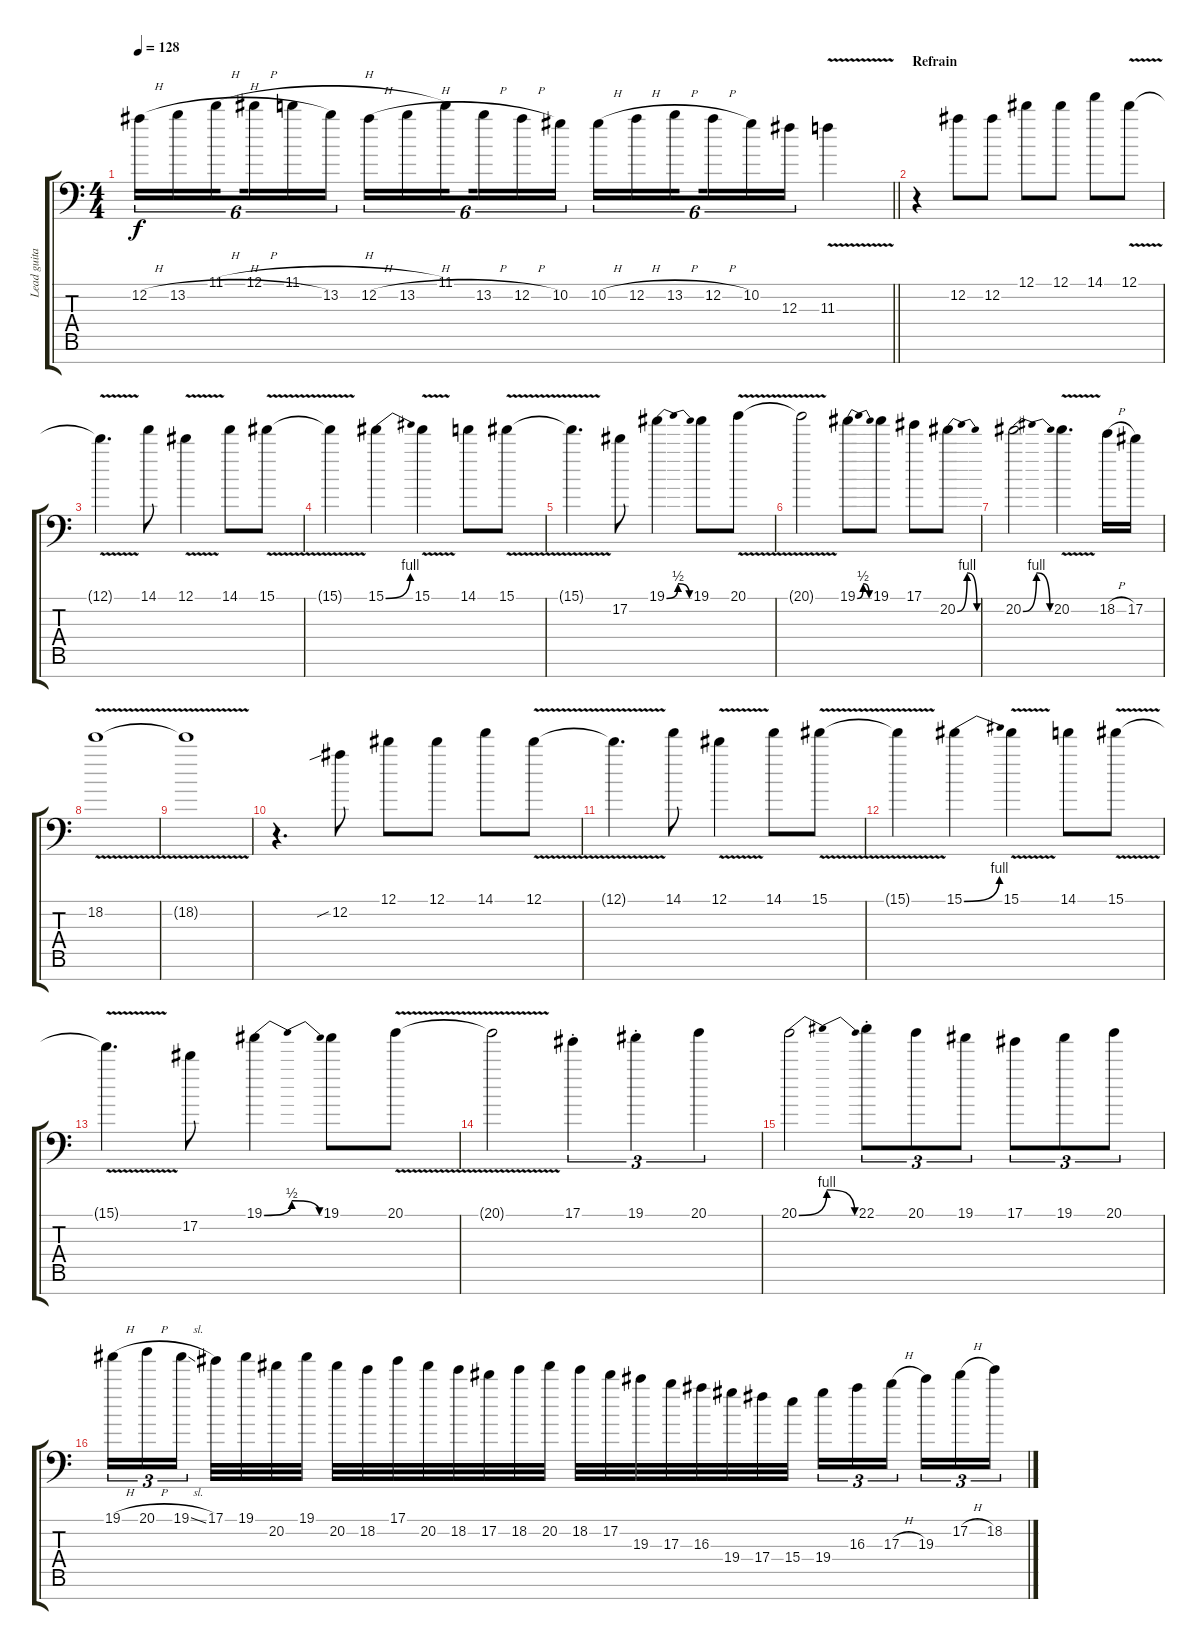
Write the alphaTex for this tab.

\track ("Lead guitar 1" "Lead guita") {instrument overdrivenguitar}
\staff {score tabs}
\tuning (Eb4 Bb3 Gb3 Db3 Ab2 Eb2 Bb1) {hide}
\ts (4 4)
\tempo 128
\clef f4
\barLineRight lightlight
\ks c
12.2{h}.16{tu (6 4) dy f} 13.2{h}.16{tu (6 4)} 11.1{h}.16{tu (6 4) beam splitsecondary} 12.1{h}.16{tu (6 4)} 11.1{h}.16{tu (6 4)} 13.2.16{tu (6 4)} 12.2{h}.16{tu (6 4)} 13.2{h}.16{tu (6 4)} 11.1.16{tu (6 4) beam splitsecondary} 13.2{h}.16{tu (6 4)} 12.2{h}.16{tu (6 4)} 10.2.16{tu (6 4)} 10.2{h}.16{tu (6 4)} 12.2{h}.16{tu (6 4)} 13.2{h}.16{tu (6 4) beam splitsecondary} 12.2{h}.16{tu (6 4)} 10.2.16{tu (6 4)} 12.3.16{tu (6 4)} 11.3{v}.4 |
\section ("" "Refrain")
r.4 12.2.8 12.2.8 12.1.8 12.1.8 14.1.8 12.1{v}.8 |
12.1{t}.4{d} 14.1.8 12.1{v}.4 14.1.8 15.1{v}.8 |
15.1{t}.4 15.1{be (bend 0 0 60 4)}.4 15.1{v}.4 14.1.8 15.1{v}.8 |
15.1{t}.4{d} 17.2.8 19.1{be (bendrelease 0 0 15 2 45 2 60 0)}.4 19.1.8 20.1{v}.8 |
20.1{t}.2 19.1{be (bendrelease 0 0 30 2 45 2 60 0)}.8 19.1.8 17.1.8 20.2{be (bendrelease 0 0 15 4 45 4 60 0)}.8 |
20.2{be (bendrelease 0 0 15 4 45 4 60 0)}.2 20.2{v}.4{d} 18.2{h}.16 17.2.16 |
18.2{v}.1 |
18.2{t}.1 |
r.4{d} 12.2{sib}.8 12.1.8 12.1.8 14.1.8 12.1{v}.8 |
12.1{t}.4{d} 14.1.8 12.1{v}.4 14.1.8 15.1{v}.8 |
15.1{t}.4 15.1{be (bend 0 0 60 4)}.4 15.1{v}.4 14.1.8 15.1{v}.8 |
15.1{t}.4{d} 17.2.8 19.1{be (bendrelease 0 0 15 2 45 2 60 0)}.4 19.1.8 20.1{v}.8 |
20.1{t}.2 17.1{st}.4{tu (3 2)} 19.1{st}.4{tu (3 2)} 20.1.4{tu (3 2)} |
20.1{be (bendrelease 0 0 15 4 45 4 60 0)}.2 22.1{st}.8{tu (3 2)} 20.1.8{tu (3 2)} 19.1.8{tu (3 2)} 17.1.8{tu (3 2)} 19.1.8{tu (3 2)} 20.1.8{tu (3 2)} |
19.1{h}.16{tu (3 2)} 20.1{h}.16{tu (3 2)} 19.1{sl}.16{tu (3 2) beam splitsecondary} 17.1.32 19.1.32 20.2.32 19.1.32 20.2.32 18.2.32 17.1.32 20.2.32 18.2.32 17.2.32 18.2.32 20.2.32 18.2.32 17.2.32 19.3.32 17.3.32 16.3.32 19.4.32 17.4.32 15.4.32 19.4.16{tu (3 2)} 16.3.16{tu (3 2)} 17.3{h}.16{tu (3 2) beam splitsecondary} 19.3.16{tu (3 2)} 17.2{h}.16{tu (3 2)} 18.2.16{tu (3 2)}
